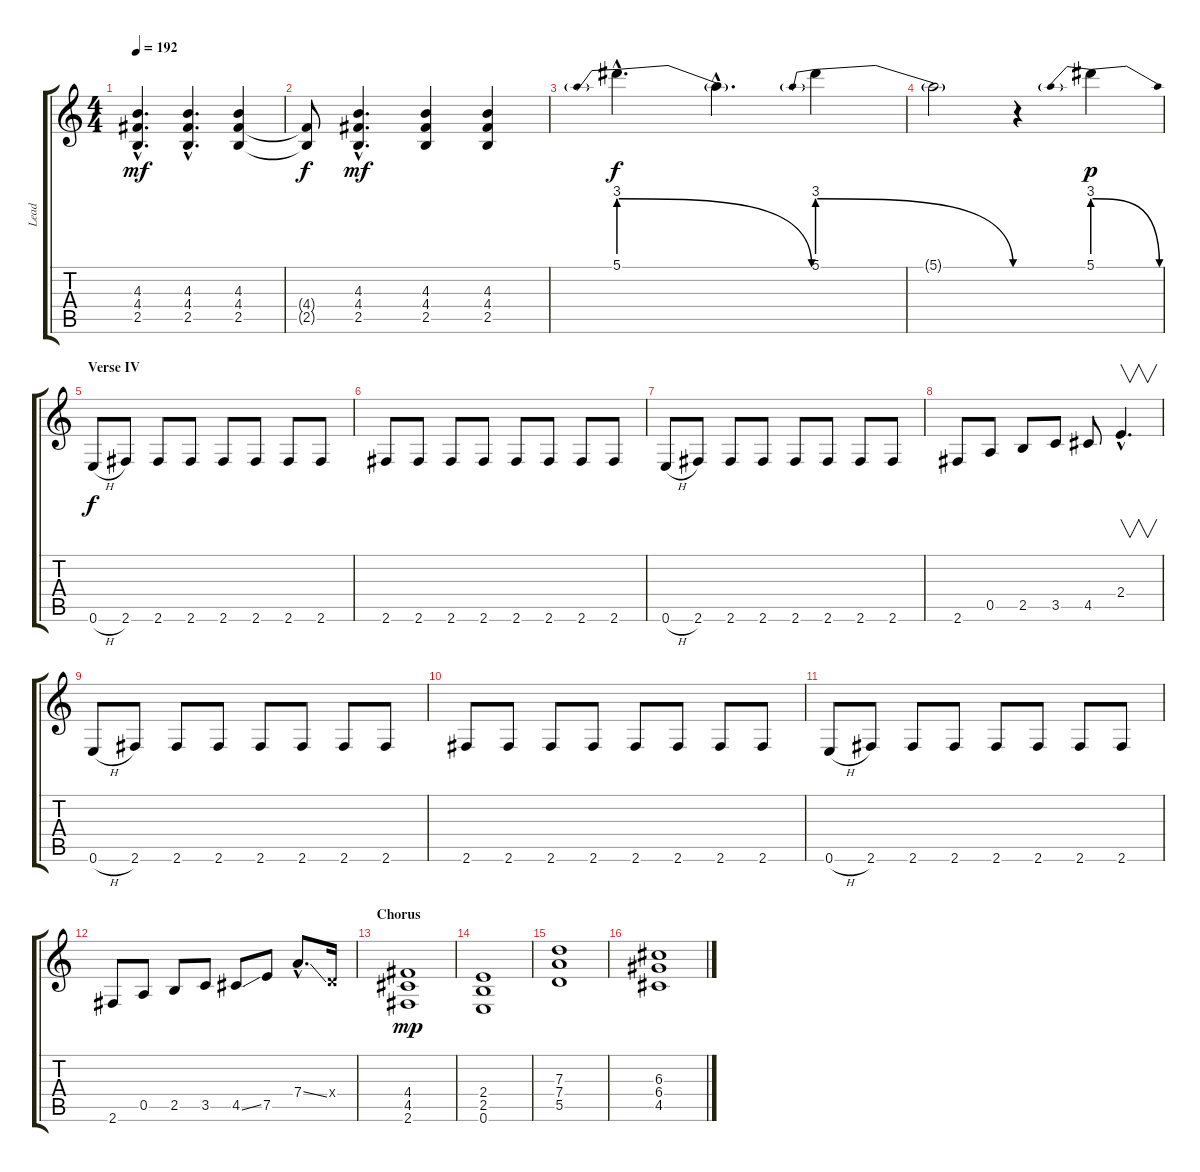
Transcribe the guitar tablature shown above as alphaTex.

\track ("Lead" "Lead") {instrument overdrivenguitar}
\staff {score tabs}
\tuning (E4 B3 G3 D3 A2 E2) {hide}
\ts (4 4)
\tempo 192
\clef g2
\ks c
(4.3{hac} 4.4{hac} 2.5{hac}).4{d dy mf} (4.3{hac} 4.4{hac} 2.5{hac}).4{d} (4.3 4.4 2.5).4 |
(4.4{t} 2.5{t}).8{dy f} (4.3{hac} 4.4{hac} 2.5{hac}).4{d dy mf} (4.3 4.4 2.5).4 (4.3 4.4 2.5).4 |
5.1{be (prebendrelease 0 12 60 0) hac}.4{d dy f} 5.1{hac t}.4{d} 5.1{be (prebendrelease 0 12 60 0)}.4 |
5.1{t}.2 r.4 5.1{be (prebendrelease 0 12 60 0)}.4{dy p} |
\section ("" "Verse IV")
0.6{h}.8{dy f instrument electricguitarmuted} 2.6.8 2.6.8 2.6.8 2.6.8 2.6.8 2.6.8 2.6.8 |
2.6.8 2.6.8 2.6.8 2.6.8 2.6.8 2.6.8 2.6.8 2.6.8 |
0.6{h}.8 2.6.8 2.6.8 2.6.8 2.6.8 2.6.8 2.6.8 2.6.8 |
2.6.8 0.5.8{instrument overdrivenguitar} 2.5.8 3.5.8 4.5.8 2.4{hac}.4{v d} |
0.6{h}.8{instrument electricguitarmuted} 2.6.8 2.6.8 2.6.8 2.6.8 2.6.8 2.6.8 2.6.8 |
2.6.8 2.6.8 2.6.8 2.6.8 2.6.8 2.6.8 2.6.8 2.6.8 |
0.6{h}.8 2.6.8 2.6.8 2.6.8 2.6.8 2.6.8 2.6.8 2.6.8 |
2.6.8 0.5.8{instrument overdrivenguitar} 2.5.8 3.5.8 4.5{ss}.8 7.5.8 7.4{ss hac}.8{d} 0.4{x}.16 |
\section ("" "Chorus")
(4.4 4.5 2.6).1{dy mp} |
(2.4 2.5 0.6).1 |
(7.3 7.4 5.5).1 |
(6.3 6.4 4.5).1
